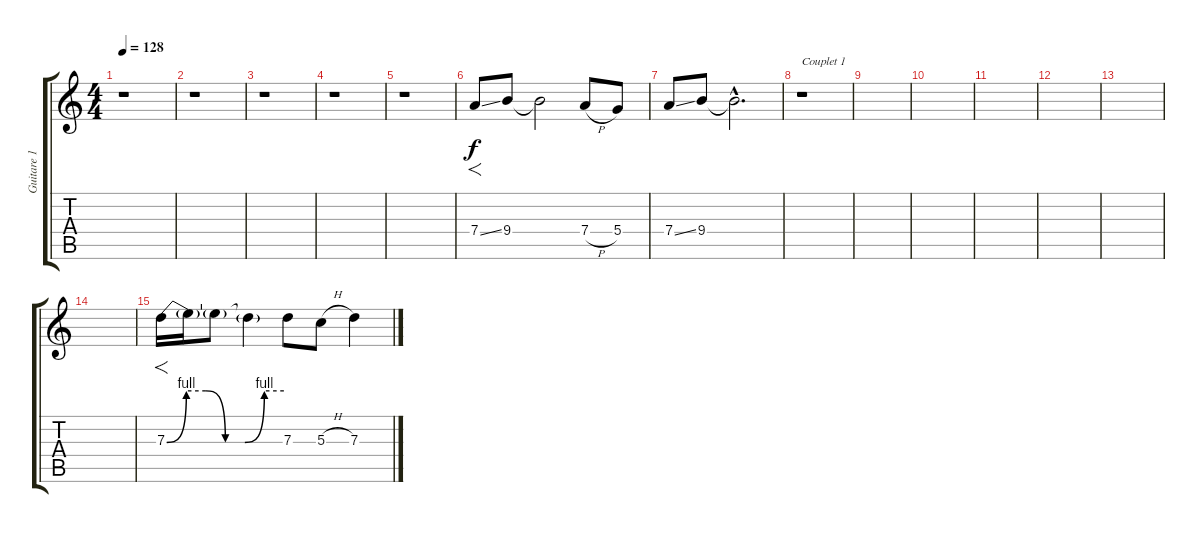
\track ("Guitare 1" "Guitare 1") {instrument overdrivenguitar}
\staff {score tabs}
\tuning (E4 B3 G3 D3 A2 E2) {hide}
\ts (4 4)
\tempo 128
\clef g2
\ks c
r.1{dy f} |
r.1 |
r.1 |
r.1 |
r.1 |
7.4{ss}.8{f} 9.4.8 9.4{t}.2 7.4{h}.8 5.4.8 |
7.4{ss}.8 9.4.8 9.4{hac t}.2{d} |
r.1{txt "Couplet 1"} |
|
|
|
|
|
|
7.3{be (custom 0 0 10 4 20 4 30 0 40 0 50 4 60 4)}.16{f} 7.3{t}.16 7.3{t}.8 7.3{t}.4 7.3.8 5.3{h}.8 7.3.4
